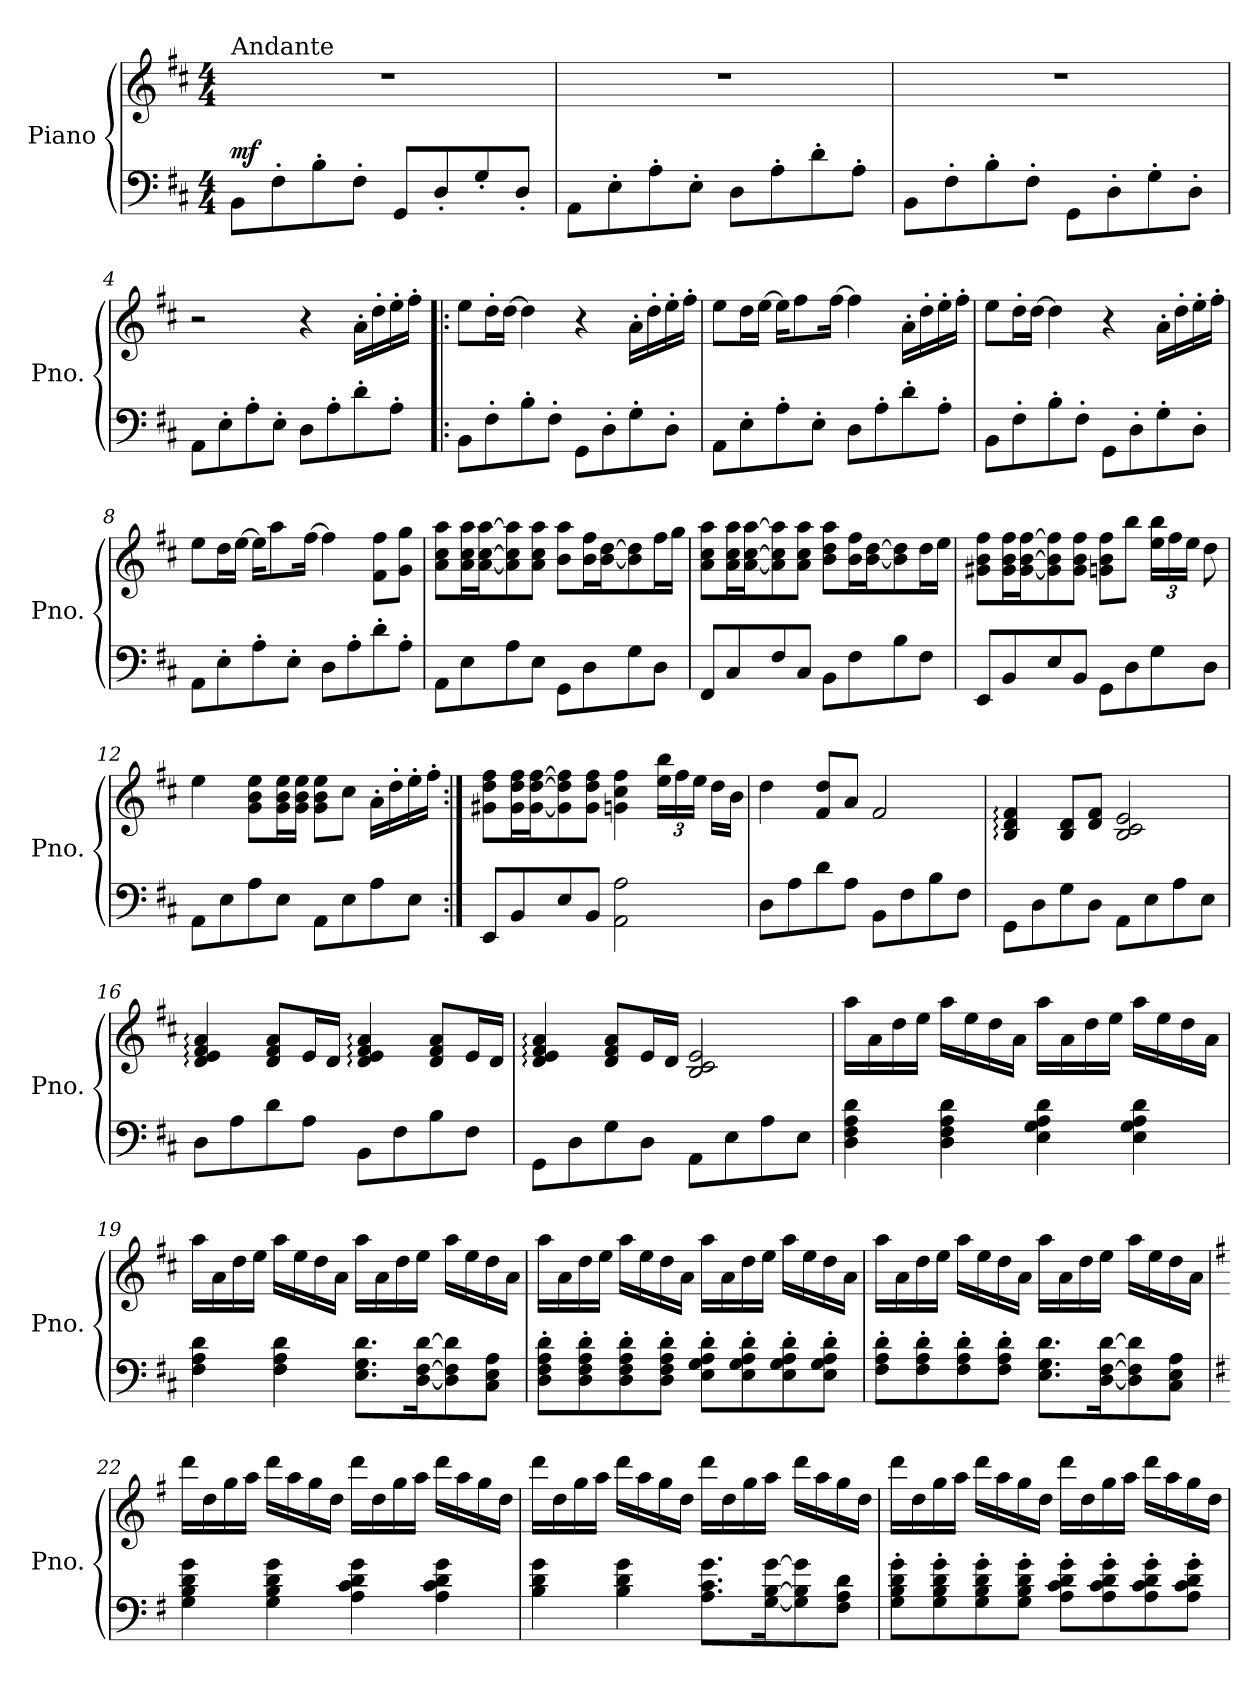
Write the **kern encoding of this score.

**kern	**kern	**dynam
*part1	*part1	*part1
*staff2	*staff1	*staff1/2
*I"Piano	*	*
*I'Pno.	*	*
*clefF4	*clefG2	*
*k[f#c#]	*k[f#c#]	*
*D:	*D:	*
*M4/4	*M4/4	*
=1	=1	=1
!	!LO:TX:a:t=Andante	!
!	!	!LO:DY:a=2
8BB\L	1r	mf
8F#'\	.	.
8B'\	.	.
8F#'\J	.	.
8GG/L	.	.
8D'/	.	.
8G'/	.	.
8D'/J	.	.
=2	=2	=2
8AA\L	1r	.
8E'\	.	.
8A'\	.	.
8E'\J	.	.
8D\L	.	.
8A'\	.	.
8d'\	.	.
8A'\J	.	.
=3	=3	=3
8BB\L	1r	.
8F#'\	.	.
8B'\	.	.
8F#'\J	.	.
8GG\L	.	.
8D'\	.	.
8G'\	.	.
8D'\J	.	.
!!LO:LB:g=z
=4	=4	=4
8AA\L	2r	.
8E'\	.	.
8A'\	.	.
8E'\J	.	.
8D\L	4r	.
8A'\	.	.
8d'\	16a'\LL	.
.	16dd'\	.
8A'\J	16ee'\	.
.	16ff#'\JJ	.
=5!|:	=5!|:	=5!|:
8BB\L	8ee\L	.
8F#'\	16dd'\L	.
.	[16dd\JJ	.
8B'\	4dd\]	.
8F#'\J	.	.
8GG\L	4r	.
8D'\	.	.
8G'\	16a'\LL	.
.	16dd'\	.
8D'\J	16ee'\	.
.	16ff#'\JJ	.
=6	=6	=6
8AA\L	8ee\L	.
8E'\	16dd\L	.
.	[16ee\JJ	.
8A'\	16ee\KL]	.
.	8ff#\	.
8E'\J	.	.
.	[16ff#\Jk	.
8D\L	4ff#\]	.
8A'\	.	.
8d'\	16a'\LL	.
.	16dd'\	.
8A'\J	16ee'\	.
.	16ff#'\JJ	.
!!LO:LB:g=z
=7	=7	=7
8BB\L	8ee\L	.
8F#'\	16dd'\L	.
.	[16dd\JJ	.
8B'\	4dd\]	.
8F#'\J	.	.
8GG\L	4r	.
8D'\	.	.
8G'\	16a'\LL	.
.	16dd'\	.
8D'\J	16ee'\	.
.	16ff#'\JJ	.
=8	=8	=8
8AA\L	8ee\L	.
8E'\	16dd\L	.
.	[16ee\JJ	.
8A'\	16ee\KL]	.
.	8aa\	.
8E'\J	.	.
.	[16ff#\Jk	.
8D\L	4ff#\]	.
8A'\	.	.
8d'\	8f#\ 8ff#\L	.
8A'\J	8g\ 8gg\J	.
=9	=9	=9
8AA\L	8a\ 8cc#\ 8aa\L	.
8E\	16a\ 16cc#\ 16aa\L	.
.	[16a\ [16cc#\ [16aa\J	.
8A\	8a\] 8cc#\] 8aa\]	.
8E\J	8a\ 8cc#\ 8aa\J	.
8GG\L	8b\ 8aa\L	.
8D\	16b\ 16ff#\L	.
.	[16b\ [16dd\J	.
8G\	8b\] 8dd\]	.
8D\J	16ff#\L	.
.	16gg\JJ	.
!!LO:LB:g=z
=10	=10	=10
8FF#/L	8a\ 8cc#\ 8aa\L	.
8C#/	16a\ 16cc#\ 16aa\L	.
.	[16a\ [16cc#\ [16aa\J	.
8F#/	8a\] 8cc#\] 8aa\]	.
8C#/J	8a\ 8cc#\ 8aa\J	.
8BB\L	8b\ 8dd\ 8aa\L	.
8F#\	16b\ 16ff#\L	.
.	[16b\ [16dd\J	.
8B\	8b\] 8dd\]	.
8F#\J	16dd\L	.
.	16ee\JJ	.
=11	=11	=11
8EE/L	8g#X\ 8b\ 8ff#\L	.
8BB/	16g#\ 16b\ 16ff#\L	.
.	[16g#\ [16b\ [16ff#\J	.
8E/	8g#\] 8b\] 8ff#\]	.
8BB/J	8g#\ 8b\ 8ff#\J	.
8GG\L	8gn\ 8b\ 8ff#\L	.
8D\	8bb\J	.
*	*Xbrackettup	*
8G\	24ee\ 24bb\LL	.
.	24ff#\	.
.	24ee\JJ	.
8D\J	8dd\	.
=12	=12	=12
8AA\L	4ee\	.
8E\	.	.
8A\	8g\ 8b\ 8ee\L	.
8E\J	16g\ 16b\ 16ee\L	.
.	16g\ 16b\ 16ee\JJ	.
8AA\L	8g\ 8b\ 8ee\L	.
8E\	8cc#\J	.
8A\	16a'\LL	.
.	16dd'\	.
8E\J	16ee'\	.
.	16ff#'\JJ	.
!!LO:PB:g=z
=13:|!	=13:|!	=13:|!
8EE/L	8g#X\ 8dd\ 8ff#\L	.
8BB/	16g#\ 16dd\ 16ff#\L	.
.	[16g#\ [16dd\ [16ff#\J	.
8E/	8g#\] 8dd\] 8ff#\]	.
8BB/J	8g#\ 8dd\ 8ff#\J	.
2AA\ 2A\	4gn\ 4cc#\ 4ff#\	.
.	24ee\ 24bb\LL	.
.	24ff#\	.
.	24ee\JJ	.
.	16dd\LL	.
.	16b\JJ	.
=14	=14	=14
8D\L	4dd\	.
8A\	.	.
8d\	8f#/ 8dd/L	.
8A\J	8a/J	.
8BB\L	2f#/	.
8F#\	.	.
8B\	.	.
8F#\J	.	.
=15	=15	=15
8GG\L	4B/: 4d/: 4f#/:	.
8D\	.	.
8G\	8B/ 8d/L	.
8D\J	8d/ 8f#/J	.
8AA\L	2B/ 2c#/ 2e/	.
8E\	.	.
8A\	.	.
8E\J	.	.
!!LO:LB:g=z
=16	=16	=16
8D\L	4d/: 4e/: 4f#/: 4a/:	.
8A\	.	.
8d\	8d/ 8f#/ 8a/L	.
8A\J	16e/L	.
.	16d/JJ	.
8BB\L	4d/: 4e/: 4f#/: 4a/:	.
8F#\	.	.
8B\	8d/ 8f#/ 8a/L	.
8F#\J	16e/L	.
.	16d/JJ	.
=17	=17	=17
8GG\L	4d/: 4e/: 4f#/: 4a/:	.
8D\	.	.
8G\	8d/ 8f#/ 8a/L	.
8D\J	16e/L	.
.	16d/JJ	.
8AA\L	2B/ 2c#/ 2e/	.
8E\	.	.
8A\	.	.
8E\J	.	.
=18	=18	=18
4D\ 4F#\ 4A\ 4d\	16aa\LL	.
.	16a\	.
.	16dd\	.
.	16ee\JJ	.
4D\ 4F#\ 4A\ 4d\	16aa\LL	.
.	16ee\	.
.	16dd\	.
.	16a\JJ	.
4E\ 4G\ 4A\ 4d\	16aa\LL	.
.	16a\	.
.	16dd\	.
.	16ee\JJ	.
4E\ 4G\ 4A\ 4d\	16aa\LL	.
.	16ee\	.
.	16dd\	.
.	16a\JJ	.
!!LO:LB:g=z
=19	=19	=19
4F#\ 4A\ 4d\	16aa\LL	.
.	16a\	.
.	16dd\	.
.	16ee\JJ	.
4F#\ 4A\ 4d\	16aa\LL	.
.	16ee\	.
.	16dd\	.
.	16a\JJ	.
8.E\ 8.G\ 8.d\L	16aa\LL	.
.	16a\	.
.	16dd\	.
[16D\ [16F#\ [16d\K	16ee\JJ	.
8D\] 8F#\] 8d\]	16aa\LL	.
.	16ee\	.
8C#\ 8E\ 8A\J	16dd\	.
.	16a\JJ	.
=20	=20	=20
8D\' 8F#\' 8A\' 8d\'L	16aa\LL	.
.	16a\	.
8D\' 8F#\' 8A\' 8d\'	16dd\	.
.	16ee\JJ	.
8D\' 8F#\' 8A\' 8d\'	16aa\LL	.
.	16ee\	.
8D\' 8F#\' 8A\' 8d\'J	16dd\	.
.	16a\JJ	.
8E\' 8G\' 8A\' 8d\'L	16aa\LL	.
.	16a\	.
8E\' 8G\' 8A\' 8d\'	16dd\	.
.	16ee\JJ	.
8E\' 8G\' 8A\' 8d\'	16aa\LL	.
.	16ee\	.
8E\' 8G\' 8A\' 8d\'J	16dd\	.
.	16a\JJ	.
!!LO:LB:g=z
=21	=21	=21
8F#\' 8A\' 8d\'L	16aa\LL	.
.	16a\	.
8F#\' 8A\' 8d\'	16dd\	.
.	16ee\JJ	.
8F#\' 8A\' 8d\'	16aa\LL	.
.	16ee\	.
8F#\' 8A\' 8d\'J	16dd\	.
.	16a\JJ	.
8.E\ 8.G\ 8.d\L	16aa\LL	.
.	16a\	.
.	16dd\	.
[16D\ [16F#\ [16d\K	16ee\JJ	.
8D\] 8F#\] 8d\]	16aa\LL	.
.	16ee\	.
8C#\ 8E\ 8A\J	16dd\	.
.	16a\JJ	.
=22	=22	=22
*k[f#]	*k[f#]	*
*G:	*G:	*
4G\ 4B\ 4d\ 4g\	16ddd\LL	.
.	16dd\	.
.	16gg\	.
.	16aa\JJ	.
4G\ 4B\ 4d\ 4g\	16ddd\LL	.
.	16aa\	.
.	16gg\	.
.	16dd\JJ	.
4A\ 4c\ 4d\ 4g\	16ddd\LL	.
.	16dd\	.
.	16gg\	.
.	16aa\JJ	.
4A\ 4c\ 4d\ 4g\	16ddd\LL	.
.	16aa\	.
.	16gg\	.
.	16dd\JJ	.
!!LO:LB:g=z
=23	=23	=23
4B\ 4d\ 4g\	16ddd\LL	.
.	16dd\	.
.	16gg\	.
.	16aa\JJ	.
4B\ 4d\ 4g\	16ddd\LL	.
.	16aa\	.
.	16gg\	.
.	16dd\JJ	.
8.A\ 8.c\ 8.g\L	16ddd\LL	.
.	16dd\	.
.	16gg\	.
[16G\ [16B\ [16g\K	16aa\JJ	.
8G\] 8B\] 8g\]	16ddd\LL	.
.	16aa\	.
8F#\ 8A\ 8d\J	16gg\	.
.	16dd\JJ	.
=24	=24	=24
8G\' 8B\' 8d\' 8g\'L	16ddd\LL	.
.	16dd\	.
8G\' 8B\' 8d\' 8g\'	16gg\	.
.	16aa\JJ	.
8G\' 8B\' 8d\' 8g\'	16ddd\LL	.
.	16aa\	.
8G\' 8B\' 8d\' 8g\'J	16gg\	.
.	16dd\JJ	.
8A\' 8c\' 8d\' 8g\'L	16ddd\LL	.
.	16dd\	.
8A\' 8c\' 8d\' 8g\'	16gg\	.
.	16aa\JJ	.
8A\' 8c\' 8d\' 8g\'	16ddd\LL	.
.	16aa\	.
8A\' 8c\' 8d\' 8g\'J	16gg\	.
.	16dd\JJ	.
=	=	=
*-	*-	*-
